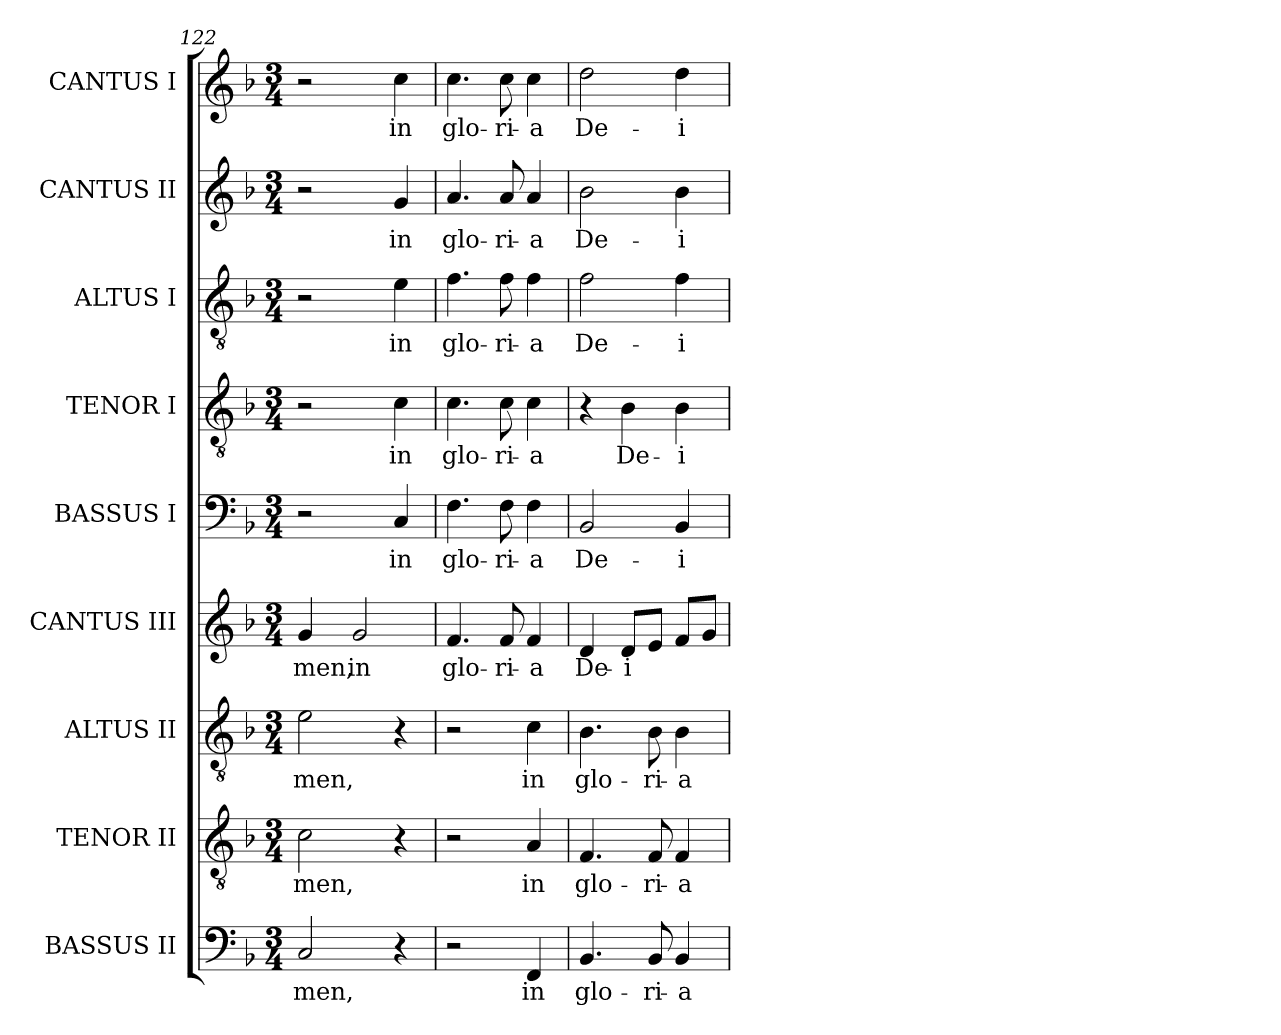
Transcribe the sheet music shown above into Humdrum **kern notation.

**kern	**text	**kern	**text	**kern	**text	**kern	**text	**kern	**text	**kern	**text	**kern	**text	**kern	**text	**kern	**text
*part9	*part9	*part8	*part8	*part7	*part7	*part6	*part6	*part5	*part5	*part4	*part4	*part3	*part3	*part2	*part2	*part1	*part1
*staff9	*staff9	*staff8	*staff8	*staff7	*staff7	*staff6	*staff6	*staff5	*staff5	*staff4	*staff4	*staff3	*staff3	*staff2	*staff2	*staff1	*staff1
*I"BASSUS II	*	*I"TENOR II	*	*I"ALTUS II	*	*I"CANTUS III	*	*I"BASSUS I	*	*I"TENOR I	*	*I"ALTUS I	*	*I"CANTUS II	*	*I"CANTUS I	*
*I'B. II	*	*I'T. II	*	*I'A. II	*	*I'C. III	*	*I'B. I	*	*I'T. I	*	*I'A. I	*	*I'C. II	*	*I'C. I	*
*clefF4	*	*clefGv2	*	*clefGv2	*	*clefG2	*	*clefF4	*	*clefGv2	*	*clefGv2	*	*clefG2	*	*clefG2	*
*	*	*ITrd7c12	*	*ITrd7c12	*	*	*	*	*	*ITrd7c12	*	*ITrd7c12	*	*	*	*	*
*k[b-]	*	*k[b-]	*	*k[b-]	*	*k[b-]	*	*k[b-]	*	*k[b-]	*	*k[b-]	*	*k[b-]	*	*k[b-]	*
*F:	*	*F:	*	*F:	*	*F:	*	*F:	*	*F:	*	*F:	*	*F:	*	*F:	*
*M3/4	*	*M3/4	*	*M3/4	*	*M3/4	*	*M3/4	*	*M3/4	*	*M3/4	*	*M3/4	*	*M3/4	*
=122	=122	=122	=122	=122	=122	=122	=122	=122	=122	=122	=122	=122	=122	=122	=122	=122	=122
!	!LO:LY:b:color=#000000	!	!	!	!	!	!	!	!	!	!	!	!	!	!	!	!
!	!	!	!LO:LY:b:color=#000000	!	!	!	!	!	!	!	!	!	!	!	!	!	!
!	!	!	!	!	!LO:LY:b:color=#000000	!	!	!	!	!	!	!	!	!	!	!	!
!	!	!	!	!	!	!	!LO:LY:b:color=#000000	!	!	!	!	!	!	!	!	!	!
2Ci/	-men,	2Ci\	-men,	2Ei\	-men,	4gi/	-men,	2r	.	2r	.	2r	.	2r	.	2r	.
!	!	!	!	!	!	!	!LO:LY:b:color=#000000	!	!	!	!	!	!	!	!	!	!
.	.	.	.	.	.	2gi/	in	.	.	.	.	.	.	.	.	.	.
!	!	!	!	!	!	!	!	!	!LO:LY:b:color=#000000	!	!	!	!	!	!	!	!
!	!	!	!	!	!	!	!	!	!	!	!LO:LY:b:color=#000000	!	!	!	!	!	!
!	!	!	!	!	!	!	!	!	!	!	!	!	!LO:LY:b:color=#000000	!	!	!	!
!	!	!	!	!	!	!	!	!	!	!	!	!	!	!	!LO:LY:b:color=#000000	!	!
!	!	!	!	!	!	!	!	!	!	!	!	!	!	!	!	!	!LO:LY:b:color=#000000
4r	.	4r	.	4r	.	.	.	4Ci/	in	4Ci\	in	4Ei\	in	4gi/	in	4cci\	in
=123	=123	=123	=123	=123	=123	=123	=123	=123	=123	=123	=123	=123	=123	=123	=123	=123	=123
!	!	!	!	!	!	!	!LO:LY:b:color=#000000	!	!	!	!	!	!	!	!	!	!
!	!	!	!	!	!	!	!	!	!LO:LY:b:color=#000000	!	!	!	!	!	!	!	!
!	!	!	!	!	!	!	!	!	!	!	!LO:LY:b:color=#000000	!	!	!	!	!	!
!	!	!	!	!	!	!	!	!	!	!	!	!	!LO:LY:b:color=#000000	!	!	!	!
!	!	!	!	!	!	!	!	!	!	!	!	!	!	!	!LO:LY:b:color=#000000	!	!
!	!	!	!	!	!	!	!	!	!	!	!	!	!	!	!	!	!LO:LY:b:color=#000000
2r	.	2r	.	2r	.	4.fi/	glo-	4.Fi\	glo-	4.Ci\	glo-	4.Fi\	glo-	4.ai/	glo-	4.cci\	glo-
!	!	!	!	!	!	!	!LO:LY:b:color=#000000	!	!	!	!	!	!	!	!	!	!
!	!	!	!	!	!	!	!	!	!LO:LY:b:color=#000000	!	!	!	!	!	!	!	!
!	!	!	!	!	!	!	!	!	!	!	!LO:LY:b:color=#000000	!	!	!	!	!	!
!	!	!	!	!	!	!	!	!	!	!	!	!	!LO:LY:b:color=#000000	!	!	!	!
!	!	!	!	!	!	!	!	!	!	!	!	!	!	!	!LO:LY:b:color=#000000	!	!
!	!	!	!	!	!	!	!	!	!	!	!	!	!	!	!	!	!LO:LY:b:color=#000000
.	.	.	.	.	.	8fi/	-ri-	8Fi\	-ri-	8Ci\	-ri-	8Fi\	-ri-	8ai/	-ri-	8cci\	-ri-
!	!LO:LY:b:color=#000000	!	!	!	!	!	!	!	!	!	!	!	!	!	!	!	!
!	!	!	!LO:LY:b:color=#000000	!	!	!	!	!	!	!	!	!	!	!	!	!	!
!	!	!	!	!	!LO:LY:b:color=#000000	!	!	!	!	!	!	!	!	!	!	!	!
!	!	!	!	!	!	!	!LO:LY:b:color=#000000	!	!	!	!	!	!	!	!	!	!
!	!	!	!	!	!	!	!	!	!LO:LY:b:color=#000000	!	!	!	!	!	!	!	!
!	!	!	!	!	!	!	!	!	!	!	!LO:LY:b:color=#000000	!	!	!	!	!	!
!	!	!	!	!	!	!	!	!	!	!	!	!	!LO:LY:b:color=#000000	!	!	!	!
!	!	!	!	!	!	!	!	!	!	!	!	!	!	!	!LO:LY:b:color=#000000	!	!
!	!	!	!	!	!	!	!	!	!	!	!	!	!	!	!	!	!LO:LY:b:color=#000000
4FFi/	in	4AAi/	in	4Ci\	in	4fi/	-a	4Fi\	-a	4Ci\	-a	4Fi\	-a	4ai/	-a	4cci\	-a
=124	=124	=124	=124	=124	=124	=124	=124	=124	=124	=124	=124	=124	=124	=124	=124	=124	=124
!	!LO:LY:b:color=#000000	!	!	!	!	!	!	!	!	!	!	!	!	!	!	!	!
!	!	!	!LO:LY:b:color=#000000	!	!	!	!	!	!	!	!	!	!	!	!	!	!
!	!	!	!	!	!LO:LY:b:color=#000000	!	!	!	!	!	!	!	!	!	!	!	!
!	!	!	!	!	!	!	!LO:LY:b:color=#000000	!	!	!	!	!	!	!	!	!	!
!	!	!	!	!	!	!	!	!	!LO:LY:b:color=#000000	!	!	!	!	!	!	!	!
!	!	!	!	!	!	!	!	!	!	!	!	!	!LO:LY:b:color=#000000	!	!	!	!
!	!	!	!	!	!	!	!	!	!	!	!	!	!	!	!LO:LY:b:color=#000000	!	!
!	!	!	!	!	!	!	!	!	!	!	!	!	!	!	!	!	!LO:LY:b:color=#000000
4.BB-i/	glo-	4.FFi/	glo-	4.BB-i\	glo-	4di/	De-	2BB-i/	De-	4r	.	2Fi\	De-	2b-i\	De-	2ddi\	De-
!	!	!	!	!	!	!	!LO:LY:b:color=#000000	!	!	!	!	!	!	!	!	!	!
!	!	!	!	!	!	!	!	!	!	!	!LO:LY:b:color=#000000	!	!	!	!	!	!
.	.	.	.	.	.	8di/L	-i	.	.	4BB-i\	De-	.	.	.	.	.	.
!	!LO:LY:b:color=#000000	!	!	!	!	!	!	!	!	!	!	!	!	!	!	!	!
!	!	!	!LO:LY:b:color=#000000	!	!	!	!	!	!	!	!	!	!	!	!	!	!
!	!	!	!	!	!LO:LY:b:color=#000000	!	!	!	!	!	!	!	!	!	!	!	!
8BB-i/	-ri-	8FFi/	-ri-	8BB-i\	-ri-	8ei/J	.	.	.	.	.	.	.	.	.	.	.
!	!LO:LY:b:color=#000000	!	!	!	!	!	!	!	!	!	!	!	!	!	!	!	!
!	!	!	!LO:LY:b:color=#000000	!	!	!	!	!	!	!	!	!	!	!	!	!	!
!	!	!	!	!	!LO:LY:b:color=#000000	!	!	!	!	!	!	!	!	!	!	!	!
!	!	!	!	!	!	!	!	!	!LO:LY:b:color=#000000	!	!	!	!	!	!	!	!
!	!	!	!	!	!	!	!	!	!	!	!LO:LY:b:color=#000000	!	!	!	!	!	!
!	!	!	!	!	!	!	!	!	!	!	!	!	!LO:LY:b:color=#000000	!	!	!	!
!	!	!	!	!	!	!	!	!	!	!	!	!	!	!	!LO:LY:b:color=#000000	!	!
!	!	!	!	!	!	!	!	!	!	!	!	!	!	!	!	!	!LO:LY:b:color=#000000
4BB-i/	-a	4FFi/	-a	4BB-i\	-a	8fi/L	.	4BB-i/	-i	4BB-i\	-i	4Fi\	-i	4b-i\	-i	4ddi\	-i
.	.	.	.	.	.	8gi/J	.	.	.	.	.	.	.	.	.	.	.
=	=	=	=	=	=	=	=	=	=	=	=	=	=	=	=	=	=
*-	*-	*-	*-	*-	*-	*-	*-	*-	*-	*-	*-	*-	*-	*-	*-	*-	*-
